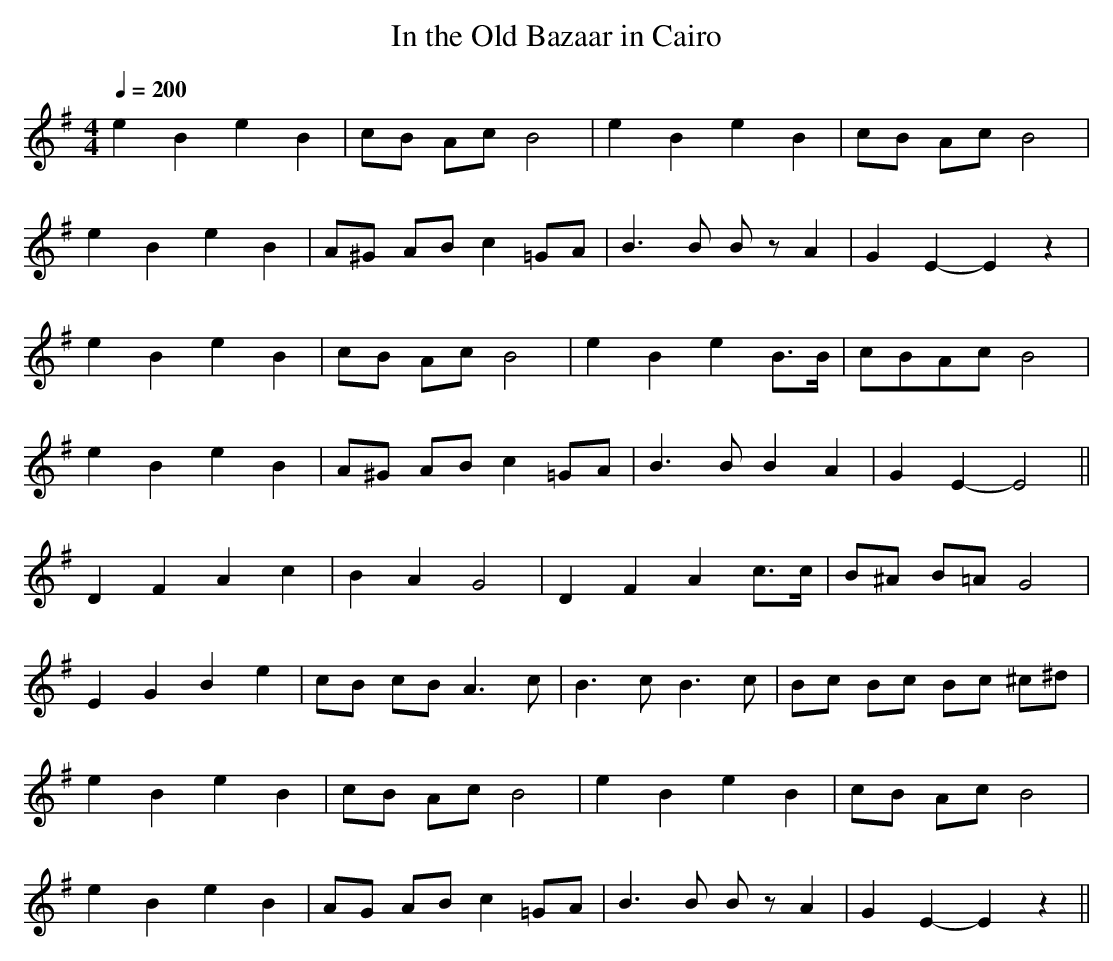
X:1
T:In the Old Bazaar in Cairo
M:4/4
L:1/8
Q:1/4=200
K:Em
e2 B2 e2 B2|cB Ac B4|e2 B2 e2 B2|cB Ac B4|
e2 B2 e2 B2|A^G AB c2 =GA|B3 B B z A2|G2 E2-E2 z2|
e2 B2 e2 B2|cB Ac B4|e2 B2 e2 B>B|cBAc B4|
e2 B2 e2 B2|A^G AB c2 =GA|B3 B B2 A2|G2 E2-E4||
D2 F2 A2 c2|B2 A2 G4|D2 F2 A2 c>c|B^A B=A G4|
E2 G2 B2 e2|cB cB A3 c|B3 c B3 c|Bc Bc Bc ^c^d|
e2 B2 e2 B2|cB Ac B4|e2 B2 e2 B2|cB Ac B4|
e2 B2 e2 B2|AG AB c2 =GA|B3 B B z A2|G2 E2-E2 z2||
